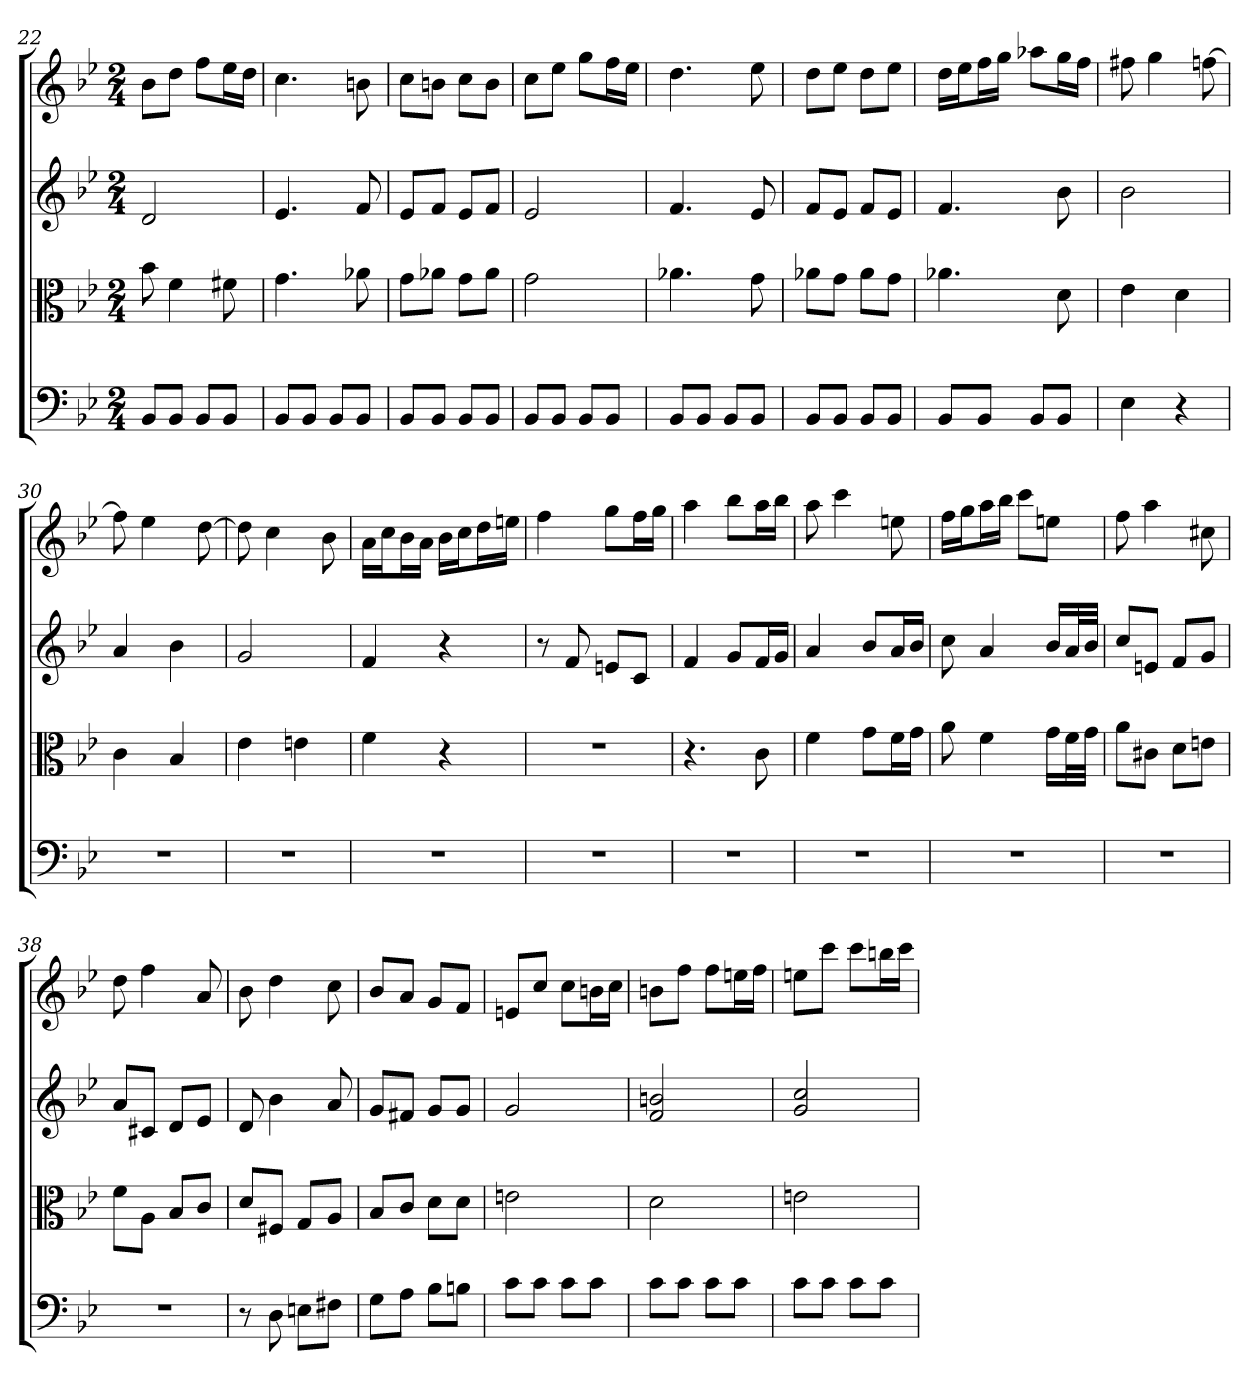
**kern	**kern	**kern	**kern
*part4	*part3	*part2	*part1
*staff4	*staff3	*staff2	*staff1
*clefF4	*clefC3	*	*
*k[b-e-]	*k[b-e-]	*k[b-e-]	*k[b-e-]
*B-:	*B-:	*B-:	*B-:
*M2/4	*M2/4	*M2/4	*M2/4
=22	=22	=22	=22
8BB-/L	8b-	2d	8b-L
8BB-/J	4f	.	8ddJ
8BB-/L	.	.	8ffL
8BB-/J	8f#X	.	16ee-L
.	.	.	16ddJJ
=23	=23	=23	=23
8BB-/L	4.g	4.e-	4.cc
8BB-/J	.	.	.
8BB-/L	.	.	.
8BB-/J	8a-X	8f	8bn
=24	=24	=24	=24
8BB-/L	8g\L	8e-L	8ccL
8BB-/J	8a-X\J	8fJ	8bnJ
8BB-/L	8g\L	8e-L	8ccL
8BB-/J	8a-\J	8fJ	8bJ
=25	=25	=25	=25
8BB-/L	2g	2e-	8ccL
8BB-/J	.	.	8ee-J
8BB-/L	.	.	8ggL
8BB-/J	.	.	16ffL
.	.	.	16ee-JJ
=26	=26	=26	=26
8BB-/L	4.a-X	4.f	4.dd
8BB-/J	.	.	.
8BB-/L	.	.	.
8BB-/J	8g	8e-	8ee-
=27	=27	=27	=27
8BB-/L	8a-X\L	8fL	8ddL
8BB-/J	8g\J	8e-J	8ee-J
8BB-/L	8a-\L	8fL	8ddL
8BB-/J	8g\J	8e-J	8ee-J
=28	=28	=28	=28
8BB-/L	4.a-X	4.f	16ddLL
.	.	.	16ee-J
8BB-/J	.	.	16ffL
.	.	.	16ggJJ
8BB-/L	.	.	8aa-XL
8BB-/J	8d	8b-	16ggL
.	.	.	16ffJJ
=29	=29	=29	=29
4E-	4e-	2b-	8ff#X
.	.	.	4gg
4r	4d	.	.
.	.	.	[8ffn
=30	=30	=30	=30
2r	4c	4a	8ff]
.	.	.	4ee-
.	4B-	4b-	.
.	.	.	[8dd
=31	=31	=31	=31
2r	4e-	2g	8dd]
.	.	.	4cc
.	4en	.	.
.	.	.	8b-
=32	=32	=32	=32
2r	4f	4f	16aLL
.	.	.	16ccJ
.	.	.	16b-L
.	.	.	16aJJ
.	4r	4r	16b-LL
.	.	.	16ccJ
.	.	.	16ddL
.	.	.	16eenJJ
=33	=33	=33	=33
2r	2r	8r	4ff
.	.	8f	.
.	.	8enL	8ggL
.	.	8cJ	16ffL
.	.	.	16ggJJ
=34	=34	=34	=34
2r	4.r	4f	4aa
.	.	8gL	8bb-L
.	8c	16fL	16aaL
.	.	16gJJ	16bb-JJ
=35	=35	=35	=35
2r	4f	4a	8aa
.	.	.	4ccc
.	8g\L	8b-L	.
.	16f\L	16aL	8een
.	16g\JJ	16b-JJ	.
=36	=36	=36	=36
2r	8a	8cc	16ffLL
.	.	.	16ggJ
.	4f	4a	16aaL
.	.	.	16bb-JJ
.	.	.	8cccL
.	16g\LL	16b-LL	8eenJ
.	32f\L	32aL	.
.	32g\JJJ	32b-JJJ	.
=37	=37	=37	=37
2r	8a\L	8ccL	8ff
.	8c#X\J	8enJ	4aa
.	8d\L	8fL	.
.	8en\J	8gJ	8cc#X
=38	=38	=38	=38
2r	8f\L	8aL	8dd
.	8A\J	8c#XJ	4ff
.	8B-/L	8dL	.
.	8c/J	8e-J	8a
=39	=39	=39	=39
8r	8d/L	8d	8b-
8D	8F#X/J	4b-	4dd
8En\L	8G/L	.	.
8F#X\J	8A/J	8a	8cc
=40	=40	=40	=40
8G\L	8B-/L	8gL	8b-L
8A\J	8c/J	8f#XJ	8aJ
8B-\L	8d\L	8gL	8gL
8Bn\J	8d\J	8gJ	8fJ
=41	=41	=41	=41
8c\L	2en	2g	8enL
8c\J	.	.	8ccJ
8c\L	.	.	8ccL
8c\J	.	.	16bnL
.	.	.	16ccJJ
=42	=42	=42	=42
8c\L	2d	2f 2bn	8bnL
8c\J	.	.	8ffJ
8c\L	.	.	8ffL
8c\J	.	.	16eenL
.	.	.	16ffJJ
=43	=43	=43	=43
8c\L	2en	2g 2cc	8eenL
8c\J	.	.	8cccJ
8c\L	.	.	8cccL
8c\J	.	.	16bbnL
.	.	.	16cccJJ
=	=	=	=
*-	*-	*-	*-
